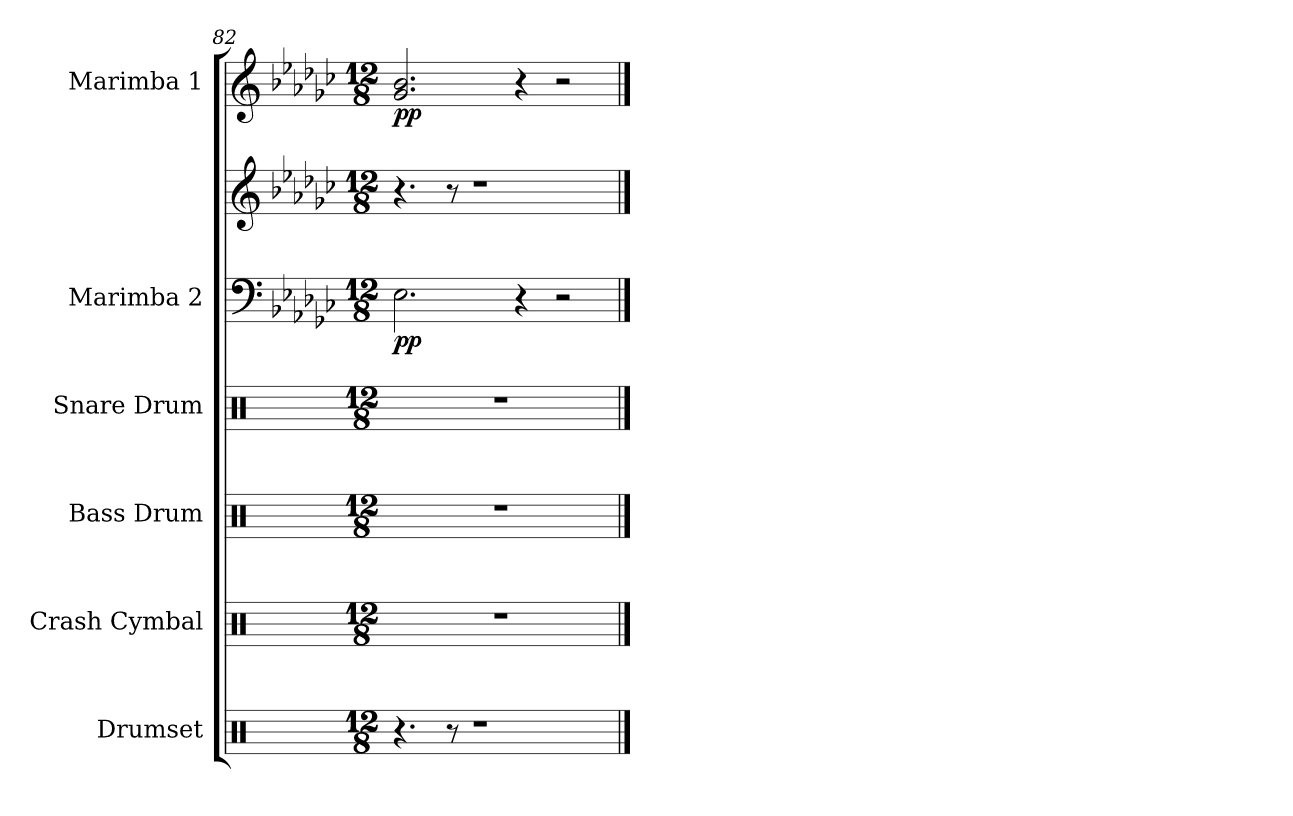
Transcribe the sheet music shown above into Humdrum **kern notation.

**kern	**kern	**kern	**kern	**kern	**kern	**dynam	**kern	**dynam
*part6	*part5	*part4	*part3	*part2	*part2	*part2	*part1	*part1
*staff7	*staff6	*staff5	*staff4	*staff3	*staff2	*staff2/3	*staff1	*staff1
*I"Drumset	*I"Crash Cymbal	*I"Bass Drum	*I"Snare Drum	*I"Marimba 2	*	*	*I"Marimba 1	*
*I'Drs.	*I'Cr. Cym.	*I'B. Dr.	*I'Sn. Dr.	*I'Mrm. 2	*	*	*I'Mrm. 1	*
*clefX	*clefX	*clefX	*clefX	*clefF4	*clefG2	*	*clefG2	*
*k[]	*k[]	*k[]	*k[]	*k[b-e-a-d-g-c-]	*k[b-e-a-d-g-c-]	*	*k[b-e-a-d-g-c-]	*
*M12/8	*M12/8	*M12/8	*M12/8	*M12/8	*M12/8	*	*M12/8	*
=82	=82	=82	=82	=82	=82	=82	=82	=82
!	!	!	!	!	!	!LO:DY:b=2	!	!LO:DY:b
4.r	1.r	1.r	1.r	2.E-\	4.r	pp	2.g-/ 2.b-/	pp
8r	.	.	.	.	8r	.	.	.
1r	.	.	.	.	1r	.	.	.
.	.	.	.	4r	.	.	4r	.
.	.	.	.	2r	.	.	2r	.
==	==	==	==	==	==	==	==	==
*-	*-	*-	*-	*-	*-	*-	*-	*-
